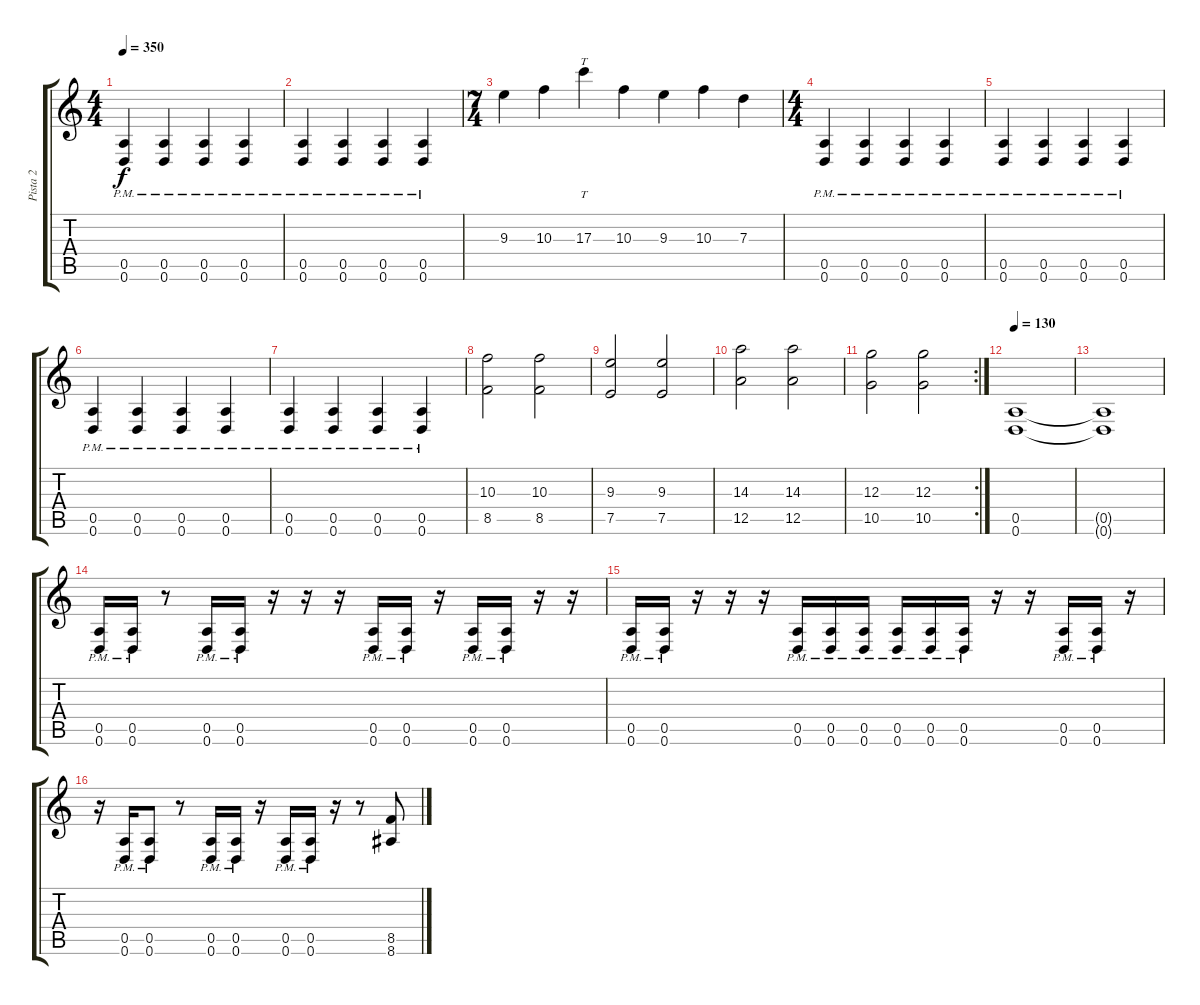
\track ("Pista 2" "Pista 2") {instrument distortionguitar}
\staff {score tabs}
\tuning (E4 B3 G3 D3 A2 D2) {hide}
\ts (4 4)
\tempo 350
\clef g2
\ks c
(0.5{pm} 0.6{pm}).4{dy f} (0.5{pm} 0.6{pm}).4 (0.5{pm} 0.6{pm}).4 (0.5{pm} 0.6{pm}).4 |
(0.5{pm} 0.6{pm}).4 (0.5{pm} 0.6{pm}).4 (0.5{pm} 0.6{pm}).4 (0.5{pm} 0.6{pm}).4 |
\ts (7 4)
9.3.4 10.3.4 17.3.4{tt} 10.3.4 9.3.4 10.3.4 7.3.4 |
\ts (4 4)
(0.5{pm} 0.6{pm}).4 (0.5{pm} 0.6{pm}).4 (0.5{pm} 0.6{pm}).4 (0.5{pm} 0.6{pm}).4 |
(0.5{pm} 0.6{pm}).4 (0.5{pm} 0.6{pm}).4 (0.5{pm} 0.6{pm}).4 (0.5{pm} 0.6{pm}).4 |
(0.5{pm} 0.6{pm}).4 (0.5{pm} 0.6{pm}).4 (0.5{pm} 0.6{pm}).4 (0.5{pm} 0.6{pm}).4 |
(0.5{pm} 0.6{pm}).4 (0.5{pm} 0.6{pm}).4 (0.5{pm} 0.6{pm}).4 (0.5{pm} 0.6{pm}).4 |
(10.3 8.5).2 (10.3 8.5).2 |
(9.3 7.5).2 (9.3 7.5).2 |
(14.3 12.5).2 (14.3 12.5).2 |
\rc 2
(12.3 10.5).2 (12.3 10.5).2 |
\tempo 130
(0.5 0.6).1 |
(0.5{t} 0.6{t}).1 |
(0.5{pm} 0.6{pm}).16 (0.5{pm} 0.6{pm}).16 r.8 (0.5{pm} 0.6{pm}).16 (0.5{pm} 0.6{pm}).16 r.16 r.16 r.16 (0.5{pm} 0.6{pm}).16 (0.5{pm} 0.6{pm}).16 r.16 (0.5{pm} 0.6{pm}).16 (0.5{pm} 0.6{pm}).16 r.16 r.16 |
(0.5{pm} 0.6{pm}).16 (0.5{pm} 0.6{pm}).16 r.16 r.16 r.16 (0.5{pm} 0.6{pm}).16 (0.5{pm} 0.6{pm}).16 (0.5{pm} 0.6{pm}).16 (0.5{pm} 0.6{pm}).16 (0.5{pm} 0.6{pm}).16 (0.5{pm} 0.6{pm}).16 r.16 r.16 (0.5{pm} 0.6{pm}).16 (0.5{pm} 0.6{pm}).16 r.16 |
r.16 (0.5{pm} 0.6{pm}).16 (0.5{pm} 0.6{pm}).8 r.8 (0.5{pm} 0.6{pm}).16 (0.5{pm} 0.6{pm}).16 r.16 (0.5{pm} 0.6{pm}).16 (0.5{pm} 0.6{pm}).16 r.16 r.8 (8.5 8.6).8
